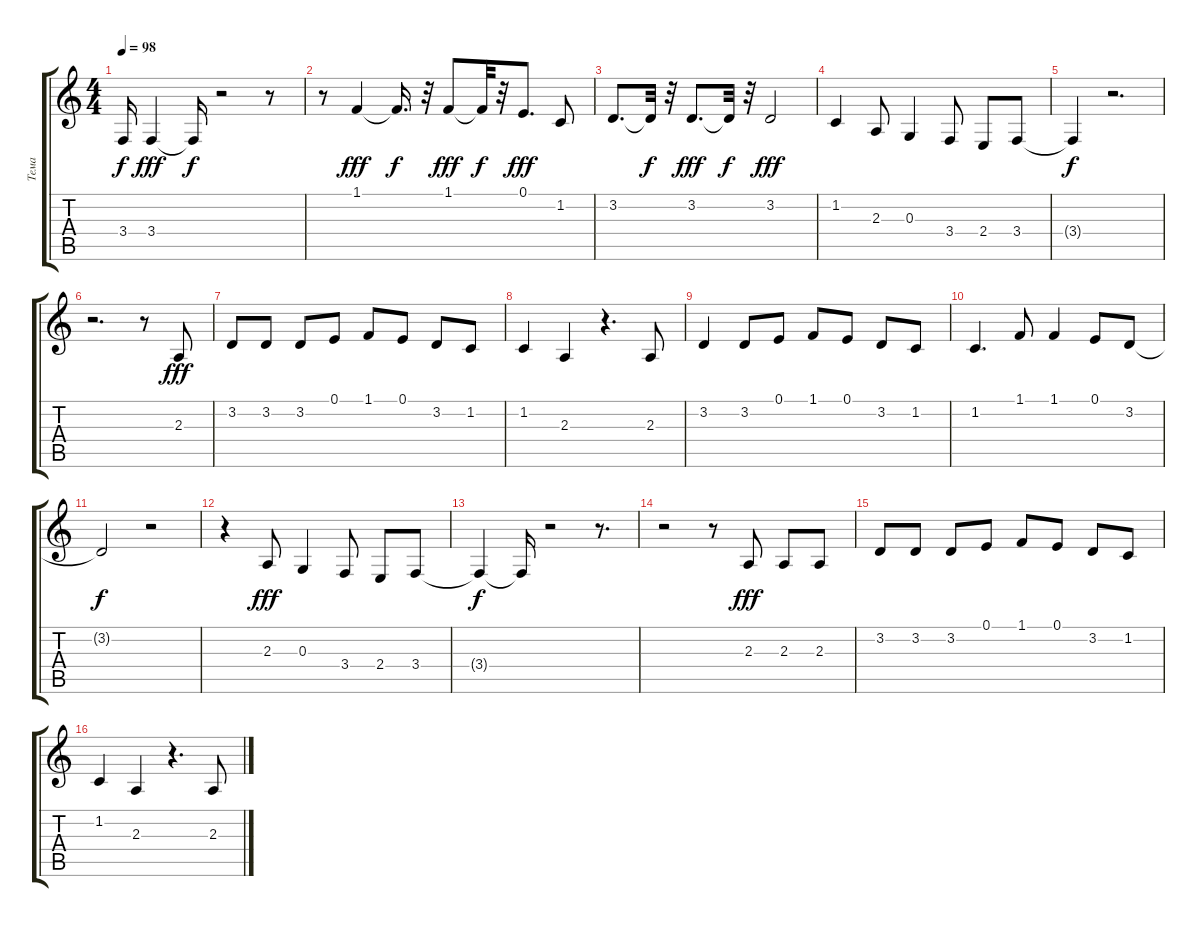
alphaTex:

\track ("Тема" "Тема") {instrument oboe}
\staff {score tabs}
\tuning (E4 B3 G3 D3 A2 E2) {hide}
\ts (4 4)
\tempo 98
\clef g2
\ks c
3.4{t}.16{dy f} 3.4.4{dy fff} 3.4{t}.16{dy f} r.2 r.8 |
r.8 1.1.4{dy fff} 1.1{t}.16{d dy f} r.32 1.1.8{dy fff} 1.1{t}.32{dy f} r.32 0.1.8{d dy fff} 1.2.8 |
3.2.8{d} 3.2{t}.32{dy f} r.32 3.2.8{d dy fff} 3.2{t}.32{dy f} r.32 3.2.2{dy fff} |
1.2.4 2.3.8 0.3.4 3.4.8 2.4.8 3.4.8 |
3.4{t}.4{dy f} r.2{d} |
r.2{d} r.8 2.3.8{dy fff volume 10 instrument oboe} |
3.2.8 3.2.8 3.2.8 0.1.8 1.1.8 0.1.8 3.2.8 1.2.8 |
1.2.4 2.3.4 r.4{d} 2.3.8 |
3.2.4 3.2.8 0.1.8 1.1.8 0.1.8 3.2.8 1.2.8 |
1.2.4{d} 1.1.8 1.1.4 0.1.8 3.2.8 |
3.2{t}.2{dy f} r.2 |
r.4 2.3.8{dy fff} 0.3.4 3.4.8 2.4.8 3.4.8 |
3.4{t}.4{dy f} 3.4{t}.16 r.2 r.8{d} |
r.2 r.8 2.3.8{dy fff volume 10 instrument oboe} 2.3.8 2.3.8 |
3.2.8 3.2.8 3.2.8 0.1.8 1.1.8 0.1.8 3.2.8 1.2.8 |
1.2.4 2.3.4 r.4{d} 2.3.8
